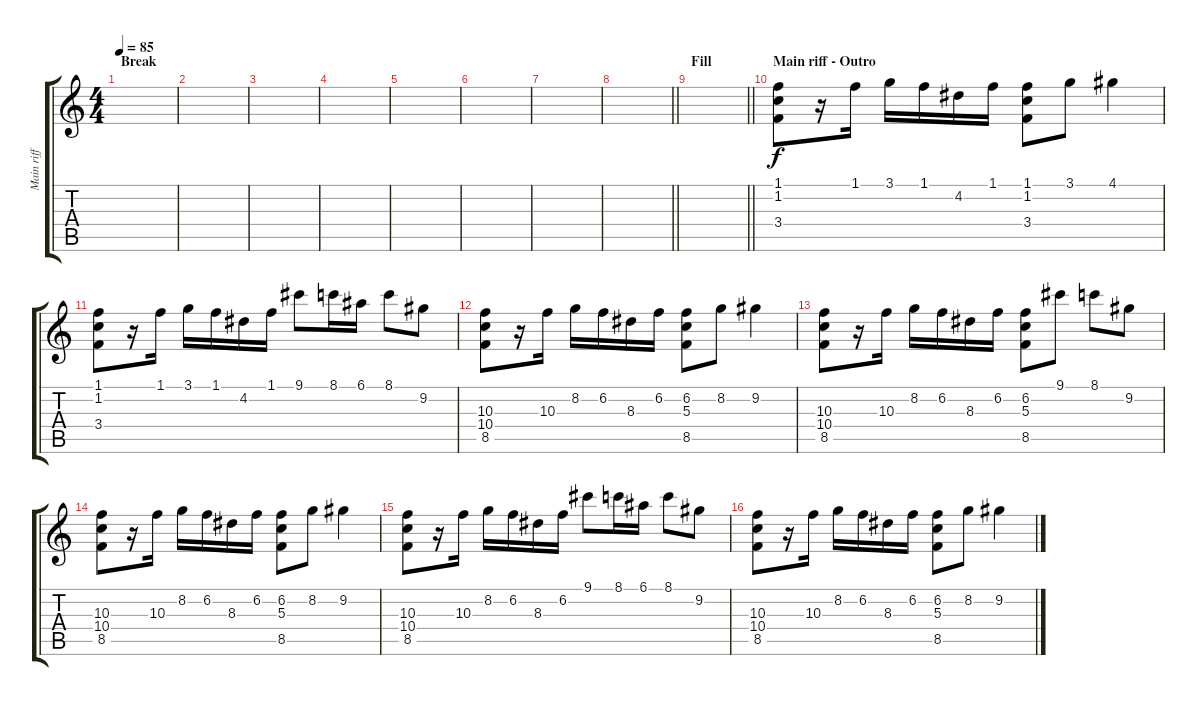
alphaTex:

\track ("Main riff synth" "Main riff ") {instrument electricbasspick}
\staff {score tabs}
\tuning (E4 B3 G3 D3 A2 D2) {hide}
\ts (4 4)
\section ("" "Break")
\tempo 85
\clef g2
\ks c
|
|
|
|
|
|
|
\barLineRight lightlight
|
\section ("" "Fill")
\barLineRight lightlight
|
\section ("" "Main riff - Outro")
(1.1 1.2 3.4).8 r.16 1.1.16 3.1.16 1.1.16 4.2.16 1.1.16 (1.1 1.2 3.4).8 3.1.8 4.1.4 |
(1.1 1.2 3.4).8 r.16 1.1.16 3.1.16 1.1.16 4.2.16 1.1.16 9.1.8 8.1.16 6.1.16 8.1.8 9.2.8 |
(10.3 10.4 8.5).8 r.16 10.3.16 8.2.16 6.2.16 8.3.16 6.2.16 (6.2 5.3 8.5).8 8.2.8 9.2.4 |
(10.3 10.4 8.5).8 r.16 10.3.16 8.2.16 6.2.16 8.3.16 6.2.16 (6.2 5.3 8.5).8 9.1.8 8.1.8 9.2.8 |
(10.3 10.4 8.5).8 r.16 10.3.16 8.2.16 6.2.16 8.3.16 6.2.16 (6.2 5.3 8.5).8 8.2.8 9.2.4 |
(10.3 10.4 8.5).8 r.16 10.3.16 8.2.16 6.2.16 8.3.16 6.2.16 9.1.8 8.1.16 6.1.16 8.1.8 9.2.8 |
(10.3 10.4 8.5).8 r.16 10.3.16 8.2.16 6.2.16 8.3.16 6.2.16 (6.2 5.3 8.5).8 8.2.8 9.2.4
